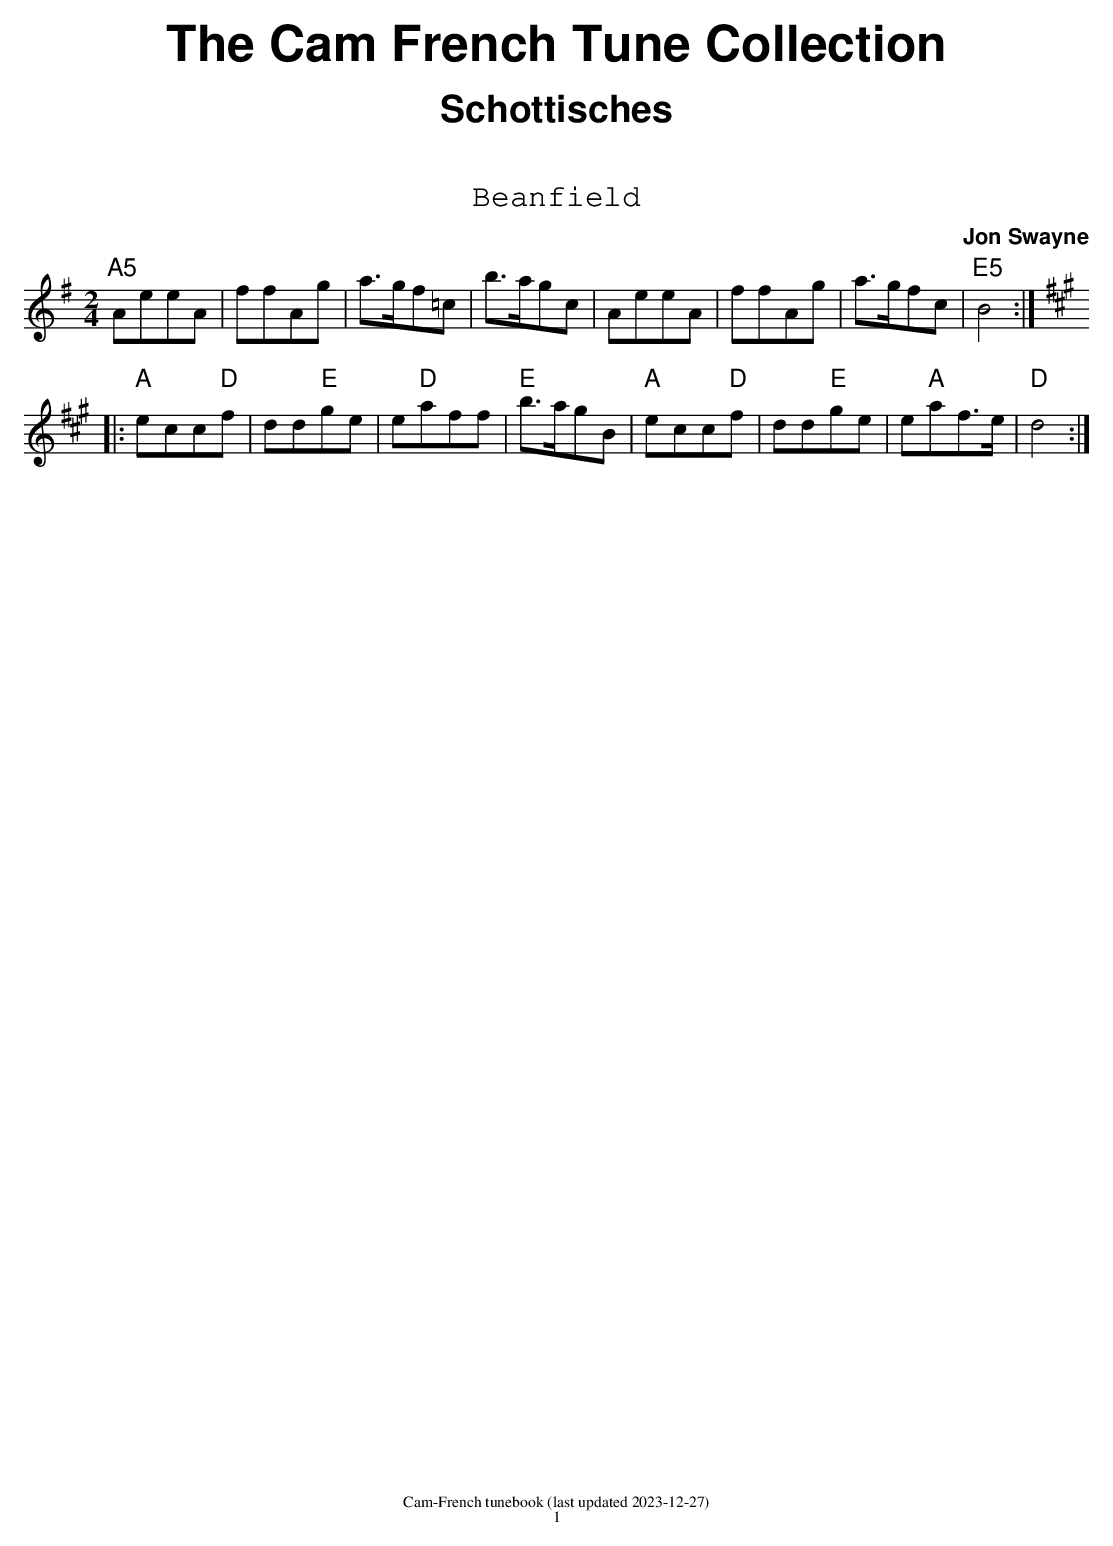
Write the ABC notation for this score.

X:1
T:Beanfield
M:2/4
L:1/8
Q:1/4=170
C:Jon Swayne
K:Ador
"A5"AeeA | ffAg | a>gf=c | b>agc | AeeA | ffAg | a>gfc | "E5"B4 :|
[K:Amaj]|: "A"ecc"D"f | dd"E"ge | e"D"aff | "E"b>agB | "A"ecc"D"f | dd"E"ge | e"A"af>e | "D"d4 :|
